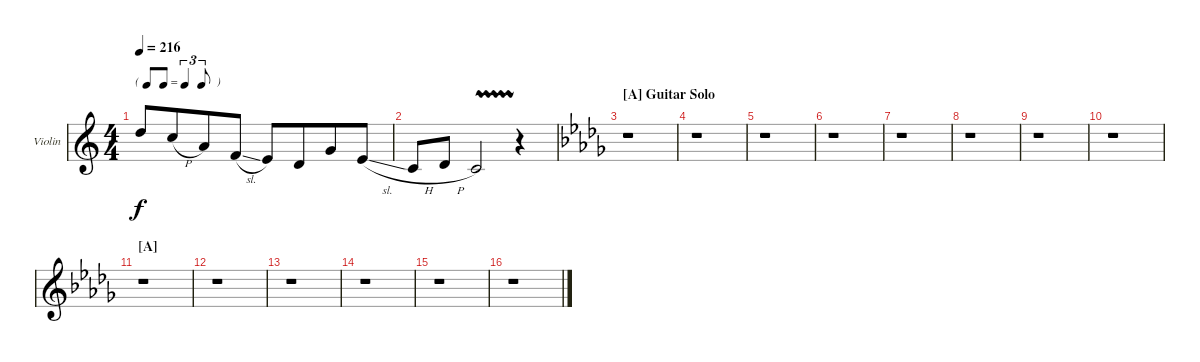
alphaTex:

\defaultSystemsLayout 4
\bracketExtendMode groupsimilarinstruments
\firstSystemTrackNameOrientation horizontal
\otherSystemsTrackNameOrientation horizontal
\track ("Violin" "Violin") {instrument violin}
\staff {score}
\tuning (E5 A4 D4 G3)
\ts (4 4)
\tf triplet8th
\tempo 216
\clef g2
\ks c
5.2.8{dy f} 3.2{h}.8{beam merge} 0.2.8 3.3{sl}.8 2.3.8 0.3.8{beam merge} 5.3.8 9.4{sl}.8 |
5.4{h}.8 7.4{h}.8 5.4{vw}.2 r.4 |
\section ("A" "Guitar Solo")
\ks db
r.1 |
r.1 |
r.1 |
r.1 |
r.1 |
r.1 |
r.1 |
r.1 |
\section ("A" "")
r.1 |
r.1 |
r.1 |
r.1 |
r.1 |
r.1
